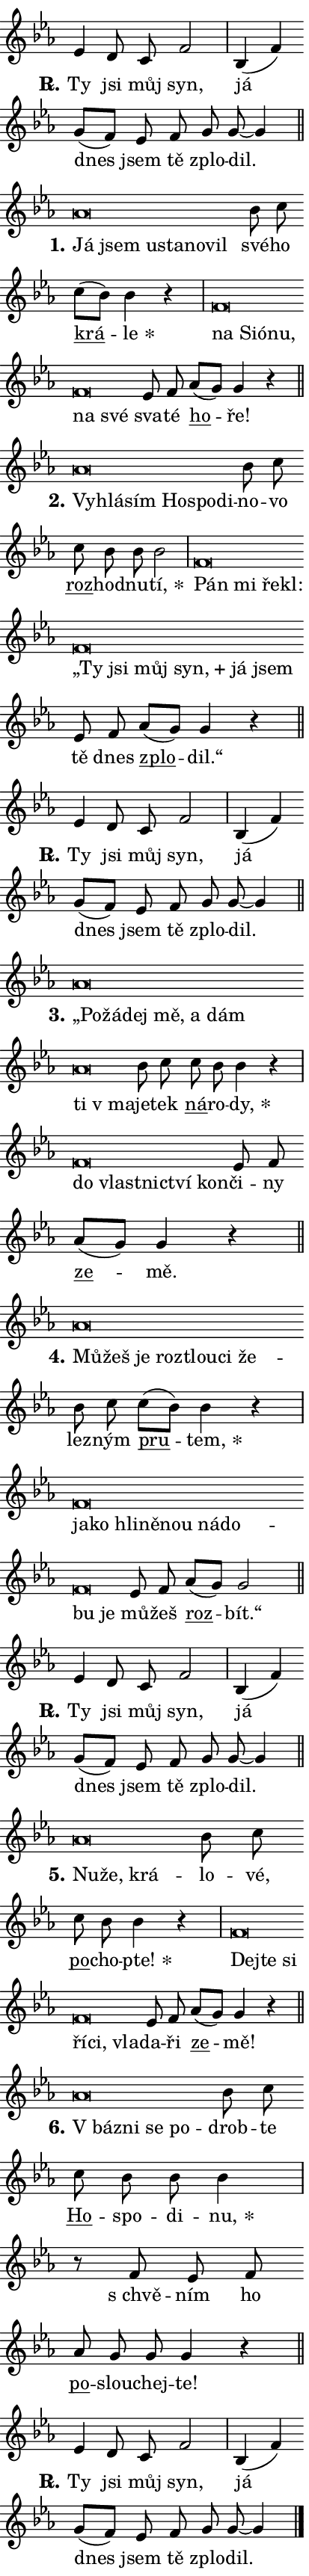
\version "2.24.0"
\header { tagline = "" }
\paper {
  indent = 0\cm
  top-margin = 0\cm
  right-margin = 0.13\cm % to fit lyric hyphens
  bottom-margin = 0\cm
  left-margin = 0\cm
  paper-width = 7\cm
  page-breaking = #ly:one-page-breaking
  system-system-spacing.basic-distance = #11
  score-system-spacing.basic-distance = #11
  ragged-last = ##f
}


%% Author: Thomas Morley
%% https://lists.gnu.org/archive/html/lilypond-user/2020-05/msg00002.html
#(define (line-position grob)
"Returns position of @var[grob} in current system:
   @code{'start}, if at first time-step
   @code{'end}, if at last time-step
   @code{'middle} otherwise
"
  (let* ((col (ly:item-get-column grob))
         (ln (ly:grob-object col 'left-neighbor))
         (rn (ly:grob-object col 'right-neighbor))
         (col-to-check-left (if (ly:grob? ln) ln col))
         (col-to-check-right (if (ly:grob? rn) rn col))
         (break-dir-left
           (and
             (ly:grob-property col-to-check-left 'non-musical #f)
             (ly:item-break-dir col-to-check-left)))
         (break-dir-right
           (and
             (ly:grob-property col-to-check-right 'non-musical #f)
             (ly:item-break-dir col-to-check-right))))
        (cond ((eqv? 1 break-dir-left) 'start)
              ((eqv? -1 break-dir-right) 'end)
              (else 'middle))))

#(define (tranparent-at-line-position vctor)
  (lambda (grob)
  "Relying on @code{line-position} select the relevant enry from @var{vctor}.
Used to determine transparency,"
    (case (line-position grob)
      ((end) (not (vector-ref vctor 0)))
      ((middle) (not (vector-ref vctor 1)))
      ((start) (not (vector-ref vctor 2))))))

noteHeadBreakVisibility =
#(define-music-function (break-visibility)(vector?)
"Makes @code{NoteHead}s transparent relying on @var{break-visibility}"
#{
  \override NoteHead.transparent =
    #(tranparent-at-line-position break-visibility)
#})

#(define delete-ledgers-for-transparent-note-heads
  (lambda (grob)
    "Reads whether a @code{NoteHead} is transparent.
If so this @code{NoteHead} is removed from @code{'note-heads} from
@var{grob}, which is supposed to be @code{LedgerLineSpanner}.
As a result ledgers are not printed for this @code{NoteHead}"
    (let* ((nhds-array (ly:grob-object grob 'note-heads))
           (nhds-list
             (if (ly:grob-array? nhds-array)
                 (ly:grob-array->list nhds-array)
                 '()))
           ;; Relies on the transparent-property being done before
           ;; Staff.LedgerLineSpanner.after-line-breaking is executed.
           ;; This is fragile ...
           (to-keep
             (remove
               (lambda (nhd)
                 (ly:grob-property nhd 'transparent #f))
               nhds-list)))
      ;; TODO find a better method to iterate over grob-arrays, similiar
      ;; to filter/remove etc for lists
      ;; For now rebuilt from scratch
      (set! (ly:grob-object grob 'note-heads)  '())
      (for-each
        (lambda (nhd)
          (ly:pointer-group-interface::add-grob grob 'note-heads nhd))
        to-keep))))

squashNotes = {
  \override NoteHead.X-extent = #'(-0.2 . 0.2)
  \override NoteHead.Y-extent = #'(-0.75 . 0)
  \override NoteHead.stencil =
    #(lambda (grob)
       (let ((pos (ly:grob-property grob 'staff-position)))
         (begin
           (if (< pos -7) (display "ERROR: Lower brevis then expected\n") (display ""))
           (if (<= pos -6) ly:text-interface::print ly:note-head::print))))
}
unSquashNotes = {
  \revert NoteHead.X-extent
  \revert NoteHead.Y-extent
  \revert NoteHead.stencil
}

hideNotes = \noteHeadBreakVisibility #begin-of-line-visible
unHideNotes = \noteHeadBreakVisibility #all-visible

% work-around for resetting accidentals
% https://lilypond.org/doc/v2.23/Documentation/notation/displaying-rhythms#unmetered-music
cadenzaMeasure = {
  \cadenzaOff
  \partial 1024 s1024
  \cadenzaOn
}

#(define-markup-command (accent layout props text) (markup?)
  "Underline accented syllable"
  (interpret-markup layout props
    #{\markup \override #'(offset . 4.3) \underline { #text }#}))

responsum = \markup \concat {
  "R" \hspace #-1.05 \path #0.1 #'((moveto 0 0.07) (lineto 0.9 0.8)) \hspace #0.05 "."
}

spaceSize = #0.6828661417322834 % exact space size for TeX Gyre Schola

\layout {
  \context {
    \Staff
    \remove "Time_signature_engraver"
    \override LedgerLineSpanner.after-line-breaking = #delete-ledgers-for-transparent-note-heads
  }
  \context {
    \Lyrics {
      \override LyricSpace.minimum-distance = \spaceSize
      \override LyricText.font-name = #"TeX Gyre Schola"
      \override LyricText.font-size = 1
      \override StanzaNumber.font-name = #"TeX Gyre Schola Bold"
      \override StanzaNumber.font-size = 1
    }
  }
  \context {
    \Score 
    \override NoteHead.text =
      #(lambda (grob) 
        (let ((pos (ly:grob-property grob 'staff-position)))
          #{\markup {
            \combine
              \halign #-0.55 \raise #(if (= pos -6) 0 0.5) \override #'(thickness . 2) \draw-line #'(3.2 . 0)
              \musicglyph "noteheads.sM1"
          }#}))
  }
}

% magnetic-lyrics.ily
%
%   written by
%     Jean Abou Samra <jean@abou-samra.fr>
%     Werner Lemberg <wl@gnu.org>
%
%   adapted by
%     Jiri Hon <jiri.hon@gmail.com>
%
% Version 2022-Apr-15

% https://www.mail-archive.com/lilypond-user@gnu.org/msg149350.html

#(define (Left_hyphen_pointer_engraver context)
   "Collect syllable-hyphen-syllable occurrences in lyrics and store
them in properties.  This engraver only looks to the left.  For
example, if the lyrics input is @code{foo -- bar}, it does the
following.

@itemize @bullet
@item
Set the @code{text} property of the @code{LyricHyphen} grob between
@q{foo} and @q{bar} to @code{foo}.

@item
Set the @code{left-hyphen} property of the @code{LyricText} grob with
text @q{foo} to the @code{LyricHyphen} grob between @q{foo} and
@q{bar}.
@end itemize

Use this auxiliary engraver in combination with the
@code{lyric-@/text::@/apply-@/magnetic-@/offset!} hook."
   (let ((hyphen #f)
         (text #f))
     (make-engraver
      (acknowledgers
       ((lyric-syllable-interface engraver grob source-engraver)
        (set! text grob)))
      (end-acknowledgers
       ((lyric-hyphen-interface engraver grob source-engraver)
        ;(when (not (grob::has-interface grob 'lyric-space-interface))
          (set! hyphen grob)));)
      ((stop-translation-timestep engraver)
       (when (and text hyphen)
         (ly:grob-set-object! text 'left-hyphen hyphen))
       (set! text #f)
       (set! hyphen #f)))))

#(define (lyric-text::apply-magnetic-offset! grob)
   "If the space between two syllables is less than the value in
property @code{LyricText@/.details@/.squash-threshold}, move the right
syllable to the left so that it gets concatenated with the left
syllable.

Use this function as a hook for
@code{LyricText@/.after-@/line-@/breaking} if the
@code{Left_@/hyphen_@/pointer_@/engraver} is active."
   (let ((hyphen (ly:grob-object grob 'left-hyphen #f)))
     (when hyphen
       (let ((left-text (ly:spanner-bound hyphen LEFT)))
         (when (grob::has-interface left-text 'lyric-syllable-interface)
           (let* ((common (ly:grob-common-refpoint grob left-text X))
                  (this-x-ext (ly:grob-extent grob common X))
                  (left-x-ext
                   (begin
                     ;; Trigger magnetism for left-text.
                     (ly:grob-property left-text 'after-line-breaking)
                     (ly:grob-extent left-text common X)))
                  ;; `delta` is the gap width between two syllables.
                  (delta (- (interval-start this-x-ext)
                            (interval-end left-x-ext)))
                  (details (ly:grob-property grob 'details))
                  (threshold (assoc-get 'squash-threshold details 0.2)))
             (when (< delta threshold)
               (let* (;; We have to manipulate the input text so that
                      ;; ligatures crossing syllable boundaries are not
                      ;; disabled.  For languages based on the Latin
                      ;; script this is essentially a beautification.
                      ;; However, for non-Western scripts it can be a
                      ;; necessity.
                      (lt (ly:grob-property left-text 'text))
                      (rt (ly:grob-property grob 'text))
                      (is-space (grob::has-interface hyphen 'lyric-space-interface))
                      (space (if is-space " " ""))
                      (extra-delta (if is-space spaceSize 0))
                      ;; Append new syllable.
                      (ltrt-space (if (and (string? lt) (string? rt))
                                (string-append lt space rt)
                                (make-concat-markup (list lt space rt))))
                      ;; Right-align `ltrt` to the right side.
                      (ltrt-space-markup (grob-interpret-markup
                               grob
                               (make-translate-markup
                                (cons (interval-length this-x-ext) 0)
                                (make-right-align-markup ltrt-space)))))
                 (begin
                   ;; Don't print `left-text`.
                   (ly:grob-set-property! left-text 'stencil #f)
                   ;; Set text and stencil (which holds all collected
                   ;; syllables so far) and shift it to the left.
                   (ly:grob-set-property! grob 'text ltrt-space)
                   (ly:grob-set-property! grob 'stencil ltrt-space-markup)
                   (ly:grob-translate-axis! grob (- (- delta extra-delta)) X))))))))))


#(define (lyric-hyphen::displace-bounds-first grob)
   ;; Make very sure this callback isn't triggered too early.
   (let ((left (ly:spanner-bound grob LEFT))
         (right (ly:spanner-bound grob RIGHT)))
     (ly:grob-property left 'after-line-breaking)
     (ly:grob-property right 'after-line-breaking)
     (ly:lyric-hyphen::print grob)))

squashThreshold = #0.4

\layout {
  \context {
    \Lyrics
    \consists #Left_hyphen_pointer_engraver
    \override LyricText.after-line-breaking =
      #lyric-text::apply-magnetic-offset!
    \override LyricHyphen.stencil = #lyric-hyphen::displace-bounds-first
    \override LyricText.details.squash-threshold = \squashThreshold
    \override LyricHyphen.minimum-distance = 0
    \override LyricHyphen.minimum-length = \squashThreshold
  }
}

squashText = \override LyricText.details.squash-threshold = 9999
unSquashText = \override LyricText.details.squash-threshold = \squashThreshold

leftText = \override LyricText.self-alignment-X = #LEFT
unLeftText = \revert LyricText.self-alignment-X

starOffset = #(lambda (grob) 
                (let ((x_offset (ly:self-alignment-interface::aligned-on-x-parent grob)))
                  (if (= x_offset 0) 0 (+ x_offset 1.2))))

star = #(define-music-function (syllable)(string?)
"Append star separator at the end of a syllable"
#{
  \once \override LyricText.X-offset = #starOffset
  \lyricmode { \markup {
    #syllable
    \override #'((font-name . "TeX Gyre Schola Bold")) \hspace #0.2 \lower #0.65 \larger "*"
  } }
#})

starAccent = #(define-music-function (syllable)(string?)
"Append star separator at the end of a syllable and make accent"
#{
  \once \override LyricText.X-offset = #starOffset
  \lyricmode { \markup {
    \accent #syllable
    \override #'((font-name . "TeX Gyre Schola Bold")) \hspace #0.2 \lower #0.65 \larger "*"
  } }
#})

breath = #(define-music-function (syllable)(string?)
"Append breathing indicator at the end of a syllable"
#{
  \lyricmode { \markup { #syllable "+" } }
#})

optionalBreath = #(define-music-function (syllable)(string?)
"Append optional breathing indicator at the end of a syllable"
#{
  \lyricmode { \markup { #syllable "(+)" } }
#})


\score {
    <<
        \new Voice = "melody" { \cadenzaOn \key es \major \relative { es'4 d8 c f2 \cadenzaMeasure \bar "|" bes,4( f') \bar "" g8[( f)] es f g g~ g4 \cadenzaMeasure \bar "||" \break } }
        \new Lyrics \lyricsto "melody" { \lyricmode { \set stanza = \responsum
Ty jsi můj syn, já dnes jsem tě zplo -- dil. } }
    >>
    \layout {}
}

\score {
    <<
        \new Voice = "melody" { \cadenzaOn \key es \major \relative { \squashNotes as'\breve*1/16 \hideNotes \breve*1/16 \bar "" \breve*1/16 \bar "" \breve*1/16 \bar "" \breve*1/16 \breve*1/16 \bar "" \unHideNotes \unSquashNotes bes8 c \bar "" c[( bes)] bes4 r \cadenzaMeasure \bar "|" \squashNotes f\breve*1/16 \hideNotes \breve*1/16 \bar "" \breve*1/16 \bar "" \breve*1/16 \bar "" \breve*1/16 \breve*1/16 \bar "" \unHideNotes \unSquashNotes es8 f \bar "" as[( g)] g4 r \cadenzaMeasure \bar "||" \break } }
        \new Lyrics \lyricsto "melody" { \lyricmode { \set stanza = "1."
\leftText Já \squashText jsem u -- sta -- no -- vil \unLeftText \unSquashText své -- ho \markup \accent krá -- \star le \leftText na \squashText Si -- ó -- nu, na své \unLeftText \unSquashText sva -- té \markup \accent ho -- ře! } }
    >>
    \layout {}
}

\score {
    <<
        \new Voice = "melody" { \cadenzaOn \key es \major \relative { \squashNotes as'\breve*1/16 \hideNotes \breve*1/16 \bar "" \breve*1/16 \bar "" \breve*1/16 \bar "" \breve*1/16 \breve*1/16 \bar "" \unHideNotes \unSquashNotes bes8 c \bar "" c bes bes bes2 \cadenzaMeasure \bar "|" \squashNotes f\breve*1/16 \hideNotes \breve*1/16 \bar "" \breve*1/16 \bar "" \breve*1/16 \bar "" \breve*1/16 \bar "" \breve*1/16 \bar "" \breve*1/16 \bar "" \breve*1/16 \bar "" \breve*1/16 \breve*1/16 \bar "" \unHideNotes \unSquashNotes es8 f \bar "" as[( g)] g4 r \cadenzaMeasure \bar "||" \break } }
        \new Lyrics \lyricsto "melody" { \lyricmode { \set stanza = "2."
\leftText Vy -- \squashText hlá -- sím Ho -- spo -- di -- \unLeftText \unSquashText no -- vo \markup \accent roz -- hod -- nu -- \star tí, \leftText Pán \squashText mi ře -- kl: „Ty jsi můj \breath "syn," já jsem \unLeftText \unSquashText tě dnes \markup \accent zplo -- dil.“ } }
    >>
    \layout {}
}

\score {
    <<
        \new Voice = "melody" { \cadenzaOn \key es \major \relative { es'4 d8 c f2 \cadenzaMeasure \bar "|" bes,4( f') \bar "" g8[( f)] es f g g~ g4 \cadenzaMeasure \bar "||" \break } }
        \new Lyrics \lyricsto "melody" { \lyricmode { \set stanza = \responsum
Ty jsi můj syn, já dnes jsem tě zplo -- dil. } }
    >>
    \layout {}
}

\score {
    <<
        \new Voice = "melody" { \cadenzaOn \key es \major \relative { \squashNotes as'\breve*1/16 \hideNotes \breve*1/16 \bar "" \breve*1/16 \bar "" \breve*1/16 \bar "" \breve*1/16 \bar "" \breve*1/16 \bar "" \breve*1/16 \breve*1/16 \bar "" \unHideNotes \unSquashNotes bes8 c \bar "" c bes bes4 r \cadenzaMeasure \bar "|" \squashNotes f\breve*1/16 \hideNotes \breve*1/16 \bar "" \breve*1/16 \bar "" \breve*1/16 \breve*1/16 \bar "" \unHideNotes \unSquashNotes es8 f \bar "" as[( g)] g4 r \cadenzaMeasure \bar "||" \break } }
        \new Lyrics \lyricsto "melody" { \lyricmode { \set stanza = "3."
\leftText „Po -- \squashText žá -- dej mě, a dám ti "v ma" -- \unLeftText \unSquashText je -- tek \markup \accent ná -- ro -- \star dy, \leftText do \squashText vlast -- nic -- tví kon -- \unLeftText \unSquashText či -- ny \markup \accent ze -- mě. } }
    >>
    \layout {}
}

\score {
    <<
        \new Voice = "melody" { \cadenzaOn \key es \major \relative { \squashNotes as'\breve*1/16 \hideNotes \breve*1/16 \bar "" \breve*1/16 \bar "" \breve*1/16 \bar "" \breve*1/16 \bar "" \breve*1/16 \breve*1/16 \bar "" \unHideNotes \unSquashNotes bes8 c \bar "" c[( bes)] bes4 r \cadenzaMeasure \bar "|" \squashNotes f\breve*1/16 \hideNotes \breve*1/16 \bar "" \breve*1/16 \bar "" \breve*1/16 \bar "" \breve*1/16 \bar "" \breve*1/16 \bar "" \breve*1/16 \bar "" \breve*1/16 \breve*1/16 \bar "" \unHideNotes \unSquashNotes es8 f \bar "" as[( g)] g2 \cadenzaMeasure \bar "||" \break } }
        \new Lyrics \lyricsto "melody" { \lyricmode { \set stanza = "4."
\leftText Mů -- \squashText žeš je roz -- tlou -- ci že -- \unLeftText \unSquashText lez -- ným \markup \accent pru -- \star tem, \leftText ja -- \squashText ko hli -- ně -- nou ná -- do -- bu je \unLeftText \unSquashText mů -- žeš \markup \accent roz -- bít.“ } }
    >>
    \layout {}
}

\score {
    <<
        \new Voice = "melody" { \cadenzaOn \key es \major \relative { es'4 d8 c f2 \cadenzaMeasure \bar "|" bes,4( f') \bar "" g8[( f)] es f g g~ g4 \cadenzaMeasure \bar "||" \break } }
        \new Lyrics \lyricsto "melody" { \lyricmode { \set stanza = \responsum
Ty jsi můj syn, já dnes jsem tě zplo -- dil. } }
    >>
    \layout {}
}

\score {
    <<
        \new Voice = "melody" { \cadenzaOn \key es \major \relative { \squashNotes as'\breve*1/16 \hideNotes \breve*1/16 \breve*1/16 \bar "" \unHideNotes \unSquashNotes bes8 c \bar "" c bes bes4 r \cadenzaMeasure \bar "|" \squashNotes f\breve*1/16 \hideNotes \breve*1/16 \bar "" \breve*1/16 \bar "" \breve*1/16 \bar "" \breve*1/16 \breve*1/16 \bar "" \unHideNotes \unSquashNotes es8 f \bar "" as[( g)] g4 r \cadenzaMeasure \bar "||" \break } }
        \new Lyrics \lyricsto "melody" { \lyricmode { \set stanza = "5."
\leftText Nu -- \squashText že, krá -- \unLeftText \unSquashText lo -- vé, \markup \accent po -- cho -- \star pte! \leftText Dej -- \squashText te si ří -- ci, vla -- \unLeftText \unSquashText da -- ři \markup \accent ze -- mě! } }
    >>
    \layout {}
}

\score {
    <<
        \new Voice = "melody" { \cadenzaOn \key es \major \relative { \squashNotes as'\breve*1/16 \hideNotes \breve*1/16 \bar "" \breve*1/16 \breve*1/16 \bar "" \unHideNotes \unSquashNotes bes8 c \bar "" c bes bes bes4 \cadenzaMeasure \bar "|" r8 f8 es8 f \bar "" as g g g4 r \cadenzaMeasure \bar "||" \break } }
        \new Lyrics \lyricsto "melody" { \lyricmode { \set stanza = "6."
\leftText "V báz" -- \squashText ni se po -- \unLeftText \unSquashText drob -- te \markup \accent Ho -- spo -- di -- \star nu, "s chvě" -- ním ho \markup \accent po -- slou -- chej -- te! } }
    >>
    \layout {}
}

\score {
    <<
        \new Voice = "melody" { \cadenzaOn \key es \major \relative { es'4 d8 c f2 \cadenzaMeasure \bar "|" bes,4( f') \bar "" g8[( f)] es f g g~ g4 \cadenzaMeasure \bar "||" \break } \bar "|." }
        \new Lyrics \lyricsto "melody" { \lyricmode { \set stanza = \responsum
Ty jsi můj syn, já dnes jsem tě zplo -- dil. } }
    >>
    \layout {}
}
